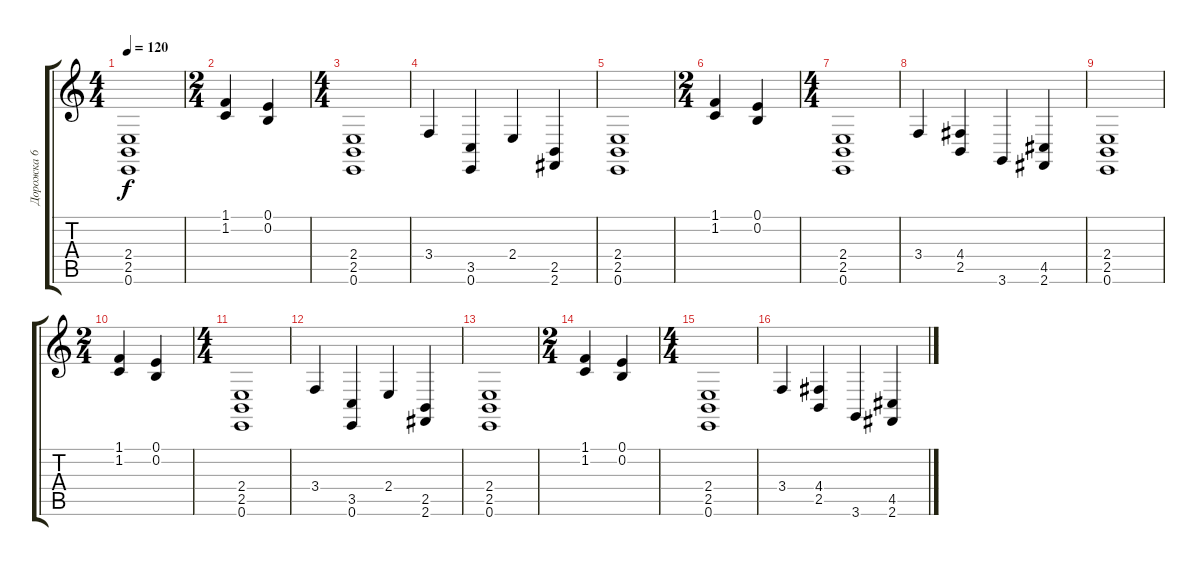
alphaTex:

\track ("Дорожка 6" "Дорожка 6") {instrument pizzicatostrings}
\staff {score tabs}
\tuning (E4 B3 G3 D3 A2 E2) {hide}
\ts (4 4)
\tempo 120
\clef g2
\ks c
(2.4 2.5 0.6).1{dy f} |
\ts (2 4)
(1.1 1.2).4 (0.1 0.2).4 |
\ts (4 4)
(2.4 2.5 0.6).1 |
3.4.4 (3.5 0.6).4 2.4.4 (2.5 2.6).4 |
(2.4 2.5 0.6).1 |
\ts (2 4)
(1.1 1.2).4 (0.1 0.2).4 |
\ts (4 4)
(2.4 2.5 0.6).1 |
3.4.4 (4.4 2.5).4 3.6.4 (4.5 2.6).4 |
(2.4 2.5 0.6).1 |
\ts (2 4)
(1.1 1.2).4 (0.1 0.2).4 |
\ts (4 4)
(2.4 2.5 0.6).1 |
3.4.4 (3.5 0.6).4 2.4.4 (2.5 2.6).4 |
(2.4 2.5 0.6).1 |
\ts (2 4)
(1.1 1.2).4 (0.1 0.2).4 |
\ts (4 4)
(2.4 2.5 0.6).1 |
3.4.4 (4.4 2.5).4 3.6.4 (4.5 2.6).4
